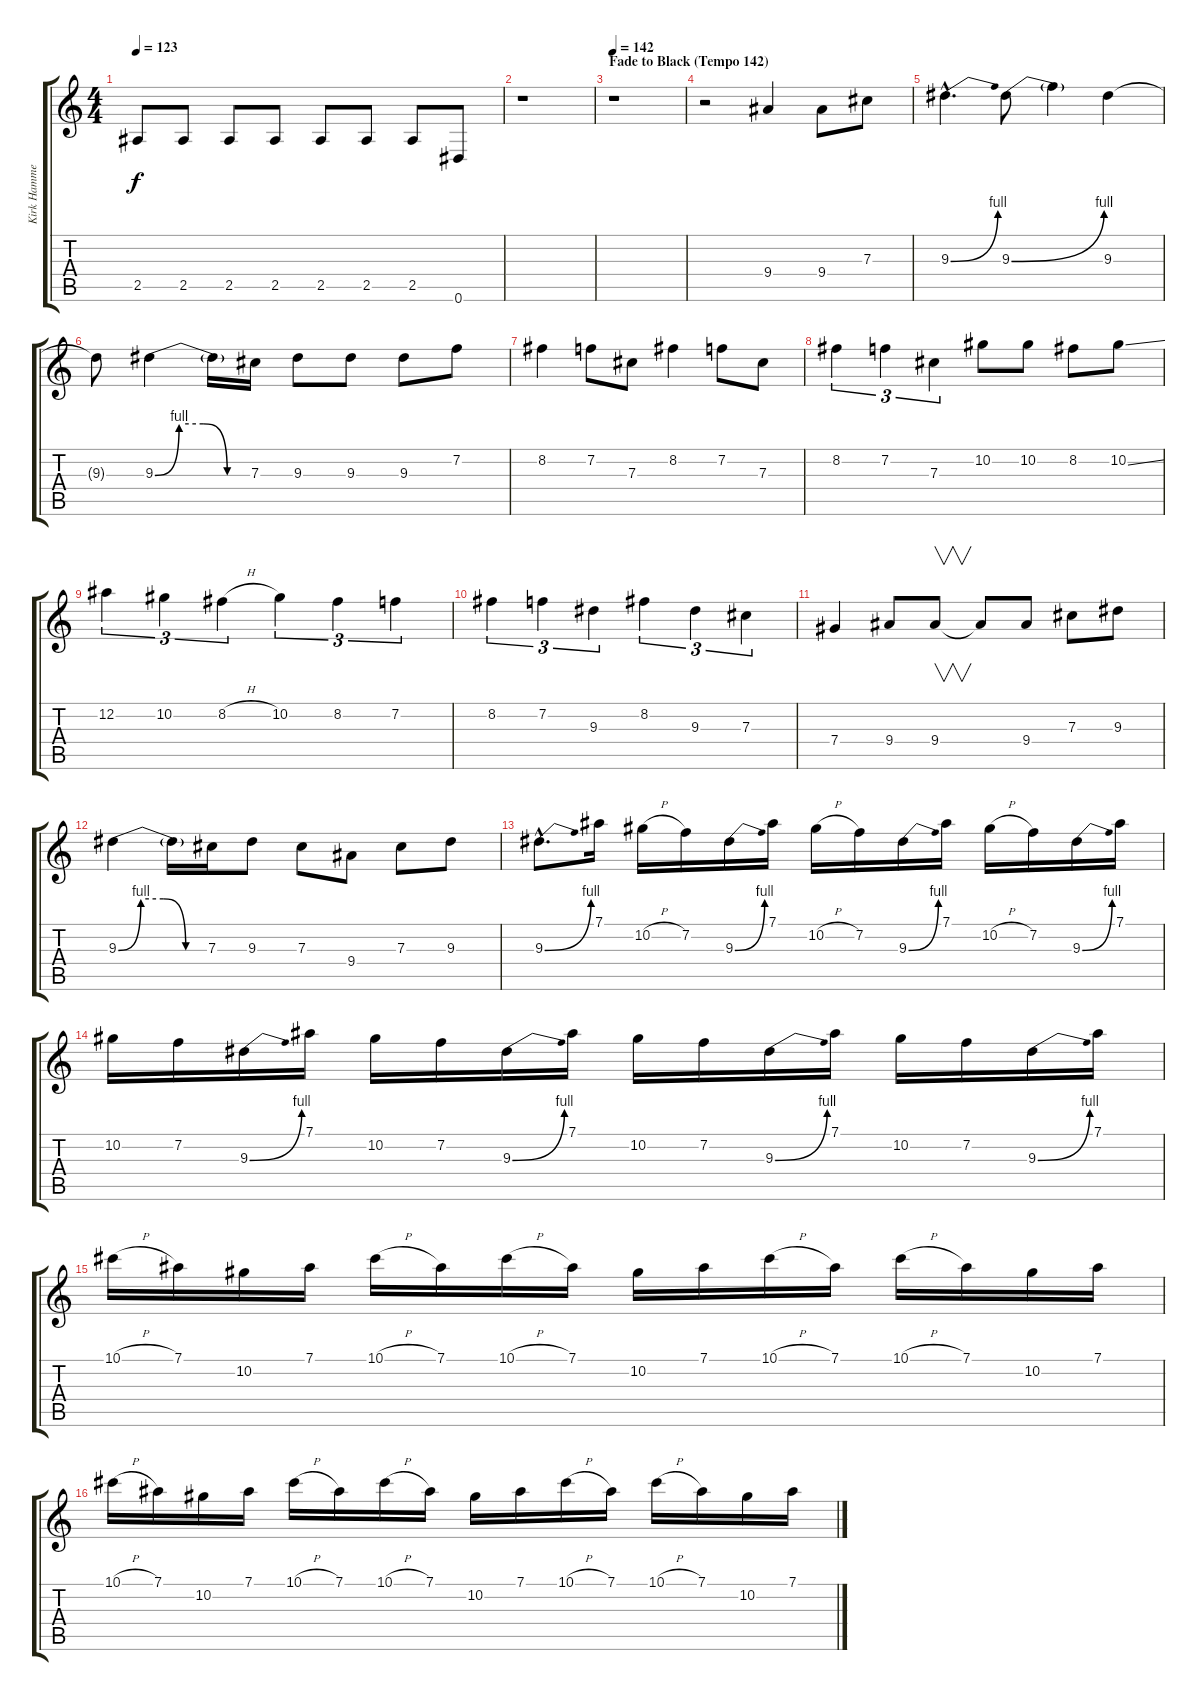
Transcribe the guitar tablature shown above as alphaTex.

\track ("Kirk Hammett (Distortion Guitar)" "Kirk Hamme") {instrument overdrivenguitar}
\staff {score tabs}
\tuning (Eb4 Bb3 Gb3 Db3 Ab2 Eb2) {hide}
\ts (4 4)
\tempo 123
\clef g2
\ks c
2.5.8{dy f} 2.5.8 2.5.8 2.5.8 2.5.8 2.5.8 2.5.8 0.6.8 |
r.1 |
\section ("" "Fade to Black (Tempo 142)")
\tempo 142
r.1 |
r.2 9.4.4 9.4.8 7.3.8 |
9.3{be (bend 0 0 60 4) hac}.4{d} 9.3{be (bend 0 0 60 4)}.8 9.3{t}.4 9.3.4 |
9.3{t}.8 9.3{be (custom 0 0 15 4 30 4 45 0 60 0)}.4 9.3{t}.16 7.3.16 9.3.8 9.3.8 9.3.8 7.2.8 |
8.2.4 7.2.8 7.3.8 8.2.4 7.2.8 7.3.8 |
8.2.4{tu (3 2)} 7.2.4{tu (3 2)} 7.3.4{tu (3 2)} 10.2.8 10.2.8 8.2.8 10.2{ss}.8 |
12.2.4{tu (3 2)} 10.2.4{tu (3 2)} 8.2{h}.4{tu (3 2)} 10.2.4{tu (3 2)} 8.2.4{tu (3 2)} 7.2.4{tu (3 2)} |
8.2.4{tu (3 2)} 7.2.4{tu (3 2)} 9.3.4{tu (3 2)} 8.2.4{tu (3 2)} 9.3.4{tu (3 2)} 7.3.4{tu (3 2)} |
7.4.4 9.4.8 9.4.8{v} 9.4{t}.8 9.4.8 7.3.8 9.3.8 |
9.3{be (custom 0 0 15 4 30 4 45 0 60 0)}.4 9.3{t}.16 7.3.16 9.3.8 7.3.8 9.4.8 7.3.8 9.3.8 |
9.3{be (bend 0 0 60 4) hac}.8{d} 7.1.16 10.2{h}.16 7.2.16 9.3{be (bend 0 0 60 4)}.16 7.1.16 10.2{h}.16 7.2.16 9.3{be (bend 0 0 60 4)}.16 7.1.16 10.2{h}.16 7.2.16 9.3{be (bend 0 0 60 4)}.16 7.1.16 |
10.2.16 7.2.16 9.3{be (bend 0 0 60 4)}.16 7.1.16 10.2.16 7.2.16 9.3{be (bend 0 0 60 4)}.16 7.1.16 10.2.16 7.2.16 9.3{be (bend 0 0 60 4)}.16 7.1.16 10.2.16 7.2.16 9.3{be (bend 0 0 60 4)}.16 7.1.16 |
10.1{h}.16 7.1.16 10.2.16 7.1.16 10.1{h}.16 7.1.16 10.1{h}.16 7.1.16 10.2.16 7.1.16 10.1{h}.16 7.1.16 10.1{h}.16 7.1.16 10.2.16 7.1.16 |
10.1{h}.16 7.1.16 10.2.16 7.1.16 10.1{h}.16 7.1.16 10.1{h}.16 7.1.16 10.2.16 7.1.16 10.1{h}.16 7.1.16 10.1{h}.16 7.1.16 10.2.16 7.1.16
